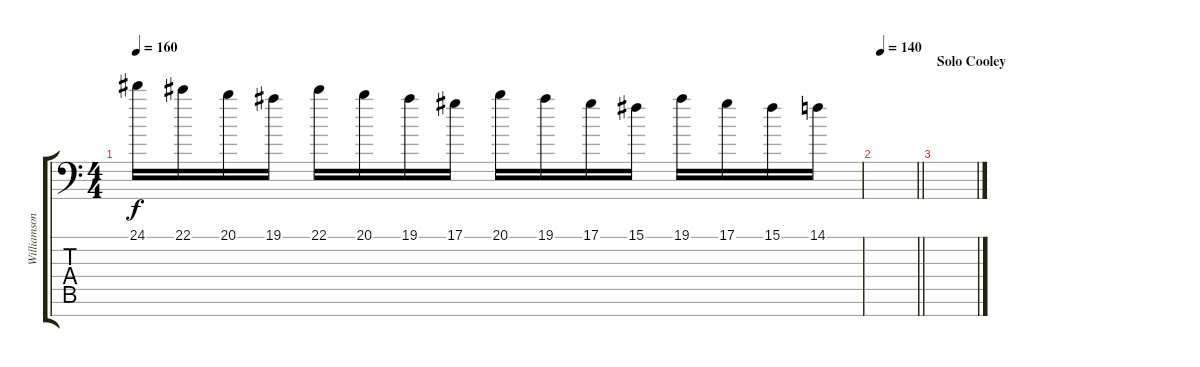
\track ("Williamson Keyb2" "Williamson") {instrument stringensemble1}
\staff {score tabs}
\tuning (Eb4 Bb3 Gb3 Db3 Ab2 Eb2 Bb1) {hide}
\ts (4 4)
\tempo 160
\clef f4
\ks c
24.1.16{dy f} 22.1.16 20.1.16 19.1.16 22.1.16 20.1.16 19.1.16 17.1.16 20.1.16 19.1.16 17.1.16 15.1.16 19.1.16 17.1.16 15.1.16 14.1.16 |
\tempo (140 0.125)
\barLineRight lightlight
|
\section ("" "Solo Cooley")
